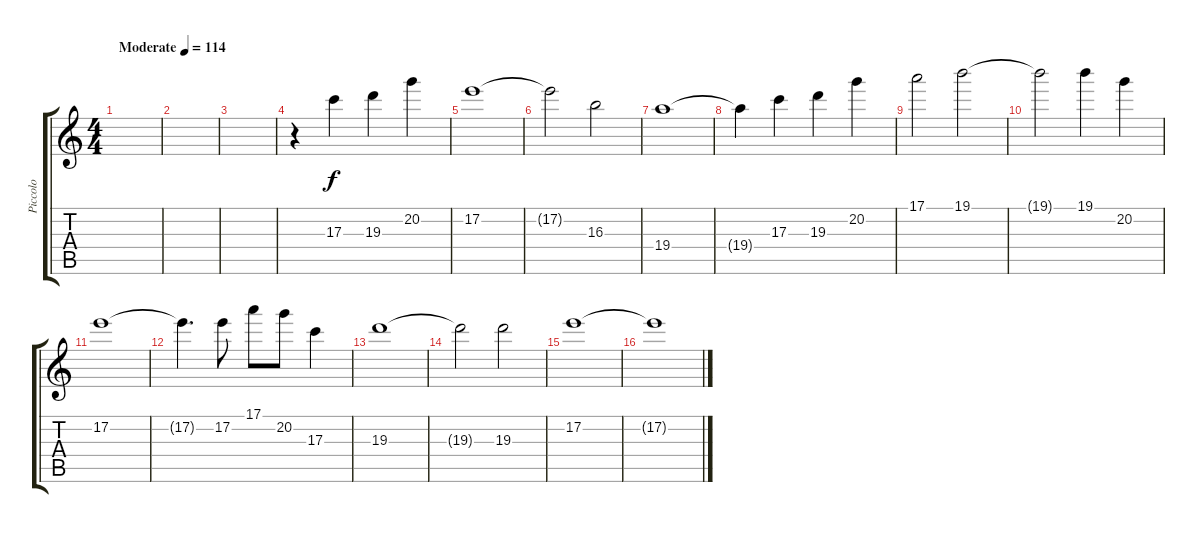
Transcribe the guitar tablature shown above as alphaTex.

\track ("Piccolo" "Piccolo") {instrument piccolo}
\staff {score tabs}
\tuning (E5 B4 G4 D4 A3 E3) {hide}
\ts (4 4)
\tempo (114 "Moderate")
\clef g2
\ks c
|
|
|
r.4 17.3.4 19.3.4 20.2.4 |
17.2.1 |
17.2{t}.2 16.3.2 |
19.4.1 |
19.4{t}.4 17.3.4 19.3.4 20.2.4 |
17.1.2 19.1.2 |
19.1{t}.2 19.1.4 20.2.4 |
17.2.1 |
17.2{t}.4{d} 17.2.8 17.1.8 20.2.8 17.3.4 |
19.3.1 |
19.3{t}.2 19.3.2 |
17.2.1{volume 5} |
17.2{t}.1
